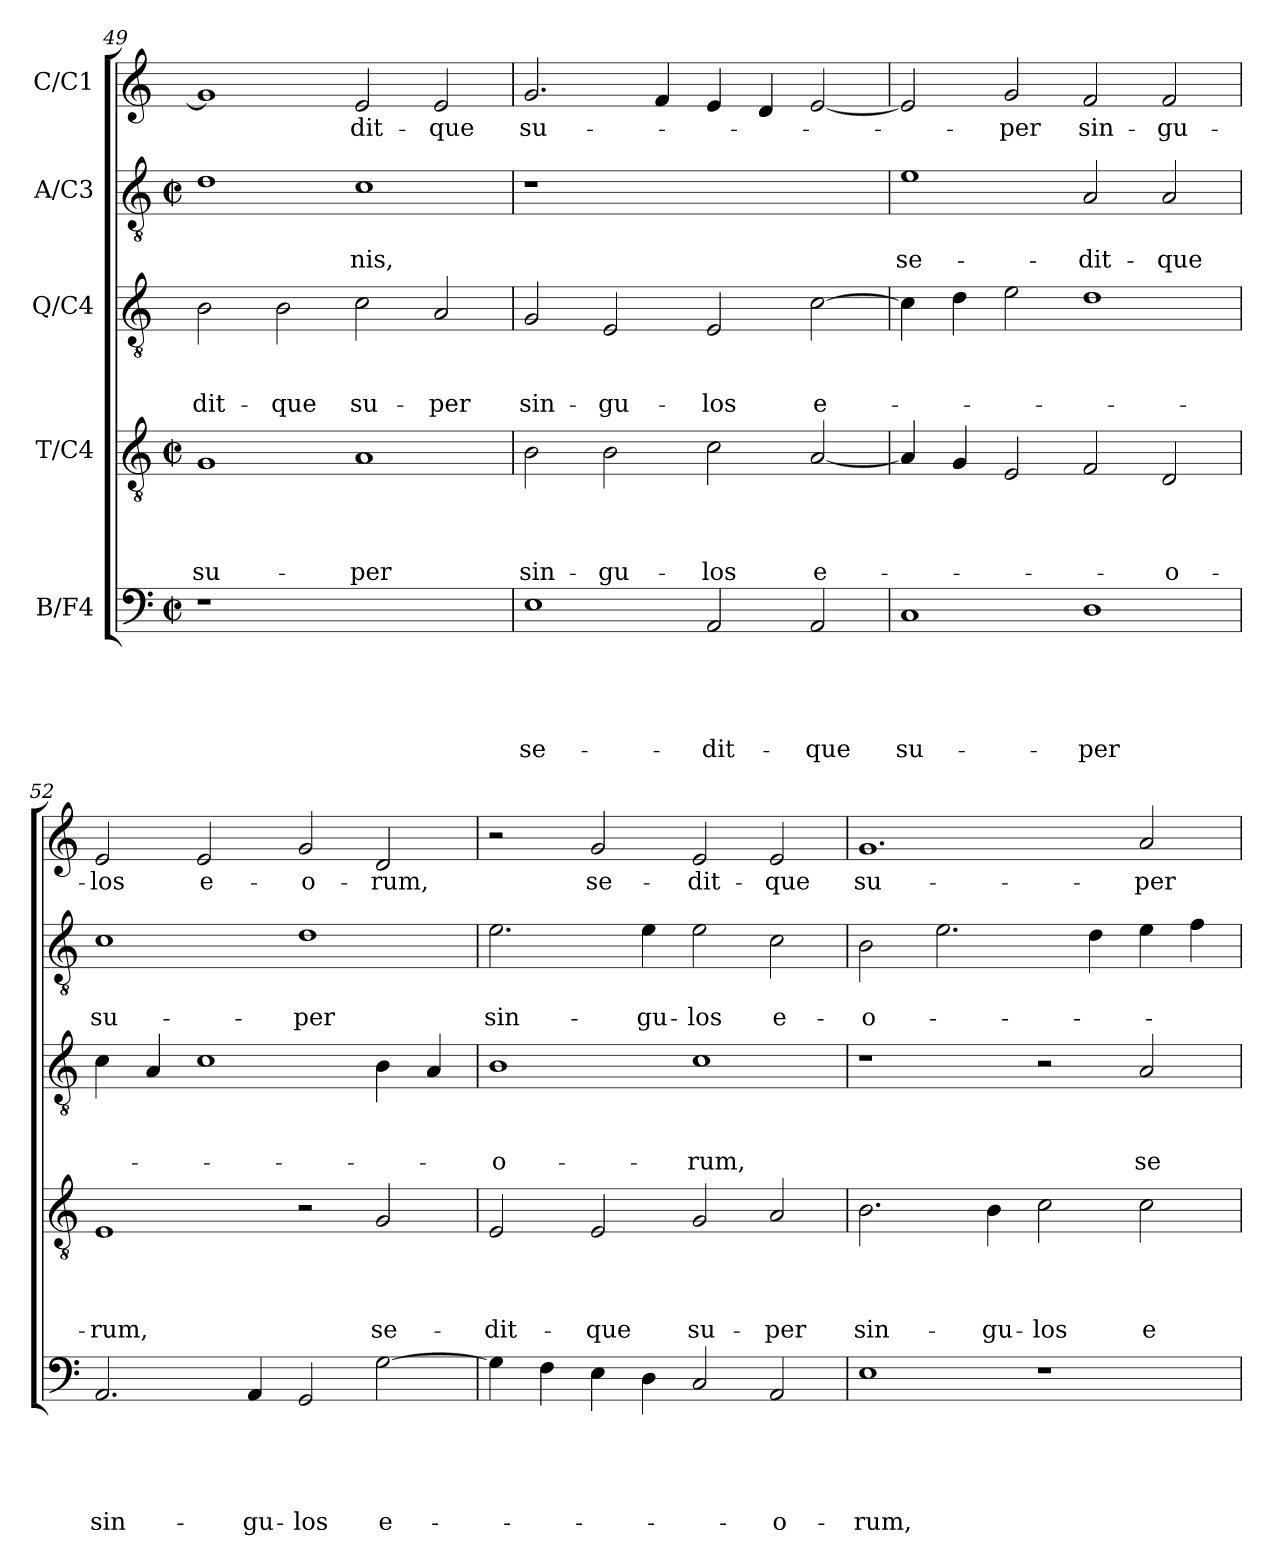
**kern	**text	**text	**text	**text	**text	**kern	**text	**text	**text	**text	**kern	**text	**text	**text	**kern	**text	**text	**kern	**text
*part5	*part5	*part5	*part5	*part5	*part5	*part4	*part4	*part4	*part4	*part4	*part3	*part3	*part3	*part3	*part2	*part2	*part2	*part1	*part1
*staff5	*staff5	*staff5	*staff5	*staff5	*staff5	*staff4	*staff4	*staff4	*staff4	*staff4	*staff3	*staff3	*staff3	*staff3	*staff2	*staff2	*staff2	*staff1	*staff1
*I"B/F4	*	*	*	*	*	*I"T/C4	*	*	*	*	*I"Q/C4	*	*	*	*I"A/C3	*	*	*I"C/C1	*
*clefF4	*	*	*	*	*	*clefGv2	*	*	*	*	*clefGv2	*	*	*	*clefGv2	*	*	*clefG2	*
*k[]	*	*	*	*	*	*k[]	*	*	*	*	*k[]	*	*	*	*k[]	*	*	*k[]	*
*C:	*	*	*	*	*	*C:	*	*	*	*	*C:	*	*	*	*C:	*	*	*C:	*
*M2/2	*	*	*	*	*	*M2/2	*	*	*	*	*	*	*	*	*M2/2	*	*	*	*
*met(c|)	*	*	*	*	*	*met(c|)	*	*	*	*	*	*	*	*	*met(c|)	*	*	*	*
=49	=49	=49	=49	=49	=49	=49	=49	=49	=49	=49	=49	=49	=49	=49	=49	=49	=49	=49	=49
!	!	!	!	!	!	!	!	!	!	!LO:LY:b	!	!	!	!LO:LY:b	!	!	!	!	!
1r	.	.	.	.	.	1G	.	.	.	su-	2B\	.	.	-dit-	1d	.	.	1g]	.
!	!	!	!	!	!	!	!	!	!	!	!	!	!	!LO:LY:b	!	!	!	!	!
.	.	.	.	.	.	.	.	.	.	.	2B\	.	.	-que	.	.	.	.	.
!	!	!	!	!	!	!	!	!	!	!LO:LY:b	!	!	!	!LO:LY:b	!	!	!LO:LY:b	!	!LO:LY:b
1ryy	.	.	.	.	.	1A	.	.	.	-per	2c\	.	.	su-	1c	.	-nis,	2e/	-dit-
!	!	!	!	!	!	!	!	!	!	!	!	!	!	!LO:LY:b	!	!	!	!	!LO:LY:b
.	.	.	.	.	.	.	.	.	.	.	2A/	.	.	-per	.	.	.	2e/	-que
=50	=50	=50	=50	=50	=50	=50	=50	=50	=50	=50	=50	=50	=50	=50	=50	=50	=50	=50	=50
!	!	!	!	!	!LO:LY:b	!	!	!	!	!LO:LY:b	!	!	!	!LO:LY:b	!	!	!	!	!LO:LY:b
1E	.	.	.	.	se-	2B\	.	.	.	sin-	2G/	.	.	sin-	1r	.	.	2.g/	su-
!	!	!	!	!	!	!	!	!	!	!LO:LY:b	!	!	!	!LO:LY:b	!	!	!	!	!
.	.	.	.	.	.	2B\	.	.	.	-gu-	2E/	.	.	-gu-	.	.	.	.	.
.	.	.	.	.	.	.	.	.	.	.	.	.	.	.	.	.	.	4f/	.
!	!	!	!	!	!LO:LY:b	!	!	!	!	!LO:LY:b	!	!	!	!LO:LY:b	!	!	!	!	!
2AA/	.	.	.	.	-dit-	2c\	.	.	.	-los	2E/	.	.	-los	1ryy	.	.	4e/	.
.	.	.	.	.	.	.	.	.	.	.	.	.	.	.	.	.	.	4d/	.
!	!	!	!	!	!LO:LY:b	!	!	!	!	!LO:LY:b	!	!	!	!LO:LY:b	!	!	!	!	!
2AA/	.	.	.	.	-que	[2A/	.	.	.	e-	[2c\	.	.	e-	.	.	.	[2e/	.
=51	=51	=51	=51	=51	=51	=51	=51	=51	=51	=51	=51	=51	=51	=51	=51	=51	=51	=51	=51
!	!	!	!	!	!LO:LY:b	!	!	!	!	!	!	!	!	!	!	!	!LO:LY:b	!	!
1C	.	.	.	.	su-	4A/]	.	.	.	.	4c\]	.	.	.	1e	.	se-	2e/]	.
.	.	.	.	.	.	4G/	.	.	.	.	4d\	.	.	.	.	.	.	.	.
!	!	!	!	!	!	!	!	!	!	!	!	!	!	!	!	!	!	!	!LO:LY:b
.	.	.	.	.	.	2E/	.	.	.	.	2e\	.	.	.	.	.	.	2g/	-per
!	!	!	!	!	!LO:LY:b	!	!	!	!	!	!	!	!	!	!	!	!LO:LY:b	!	!LO:LY:b
1D	.	.	.	.	-per	2F/	.	.	.	.	1d	.	.	.	2A/	.	-dit-	2f/	sin-
!	!	!	!	!	!	!	!	!	!	!LO:LY:b	!	!	!	!	!	!	!LO:LY:b	!	!LO:LY:b
.	.	.	.	.	.	2D/	.	.	.	-o-	.	.	.	.	2A/	.	-que	2f/	-gu-
!!LO:LB:g=z
=52	=52	=52	=52	=52	=52	=52	=52	=52	=52	=52	=52	=52	=52	=52	=52	=52	=52	=52	=52
!	!	!	!	!	!LO:LY:b	!	!	!	!	!LO:LY:b	!	!	!	!	!	!	!LO:LY:b	!	!LO:LY:b
2.AA/	.	.	.	.	sin-	1E	.	.	.	-rum,	4c\	.	.	.	1c	.	su-	2e/	-los
.	.	.	.	.	.	.	.	.	.	.	4A/	.	.	.	.	.	.	.	.
!	!	!	!	!	!	!	!	!	!	!	!	!	!	!	!	!	!	!	!LO:LY:b
.	.	.	.	.	.	.	.	.	.	.	1c	.	.	.	.	.	.	2e/	e-
!	!	!	!	!	!LO:LY:b	!	!	!	!	!	!	!	!	!	!	!	!	!	!
4AA/	.	.	.	.	-gu-	.	.	.	.	.	.	.	.	.	.	.	.	.	.
!	!	!	!	!	!LO:LY:b	!	!	!	!	!	!	!	!	!	!	!	!LO:LY:b	!	!LO:LY:b
2GG/	.	.	.	.	-los	2r	.	.	.	.	.	.	.	.	1d	.	-per	2g/	-o-
!	!	!	!	!	!LO:LY:b	!	!	!	!	!LO:LY:b	!	!	!	!	!	!	!	!	!LO:LY:b
[2G\	.	.	.	.	e-	2G/	.	.	.	se-	4B\	.	.	.	.	.	.	2d/	-rum,
.	.	.	.	.	.	.	.	.	.	.	4A/	.	.	.	.	.	.	.	.
=53	=53	=53	=53	=53	=53	=53	=53	=53	=53	=53	=53	=53	=53	=53	=53	=53	=53	=53	=53
!	!	!	!	!	!	!	!	!	!	!LO:LY:b	!	!	!	!LO:LY:b	!	!	!LO:LY:b	!	!
4G\]	.	.	.	.	.	2E/	.	.	.	-dit-	1B	.	.	-o-	2.e\	.	sin-	2r	.
4F\	.	.	.	.	.	.	.	.	.	.	.	.	.	.	.	.	.	.	.
!	!	!	!	!	!	!	!	!	!	!LO:LY:b	!	!	!	!	!	!	!	!	!LO:LY:b
4E\	.	.	.	.	.	2E/	.	.	.	-que	.	.	.	.	.	.	.	2g/	se-
!	!	!	!	!	!	!	!	!	!	!	!	!	!	!	!	!	!LO:LY:b	!	!
4D\	.	.	.	.	.	.	.	.	.	.	.	.	.	.	4e\	.	-gu-	.	.
!	!	!	!	!	!	!	!	!	!	!LO:LY:b	!	!	!	!LO:LY:b	!	!	!LO:LY:b	!	!LO:LY:b
2C/	.	.	.	.	.	2G/	.	.	.	su-	1c	.	.	-rum,	2e\	.	-los	2e/	-dit-
!	!	!	!	!	!LO:LY:b	!	!	!	!	!LO:LY:b	!	!	!	!	!	!	!LO:LY:b	!	!LO:LY:b
2AA/	.	.	.	.	-o-	2A/	.	.	.	-per	.	.	.	.	2c\	.	e-	2e/	-que
=54	=54	=54	=54	=54	=54	=54	=54	=54	=54	=54	=54	=54	=54	=54	=54	=54	=54	=54	=54
!	!	!	!	!	!LO:LY:b	!	!	!	!	!LO:LY:b	!	!	!	!	!	!	!LO:LY:b	!	!LO:LY:b
1E	.	.	.	.	-rum,	2.B\	.	.	.	sin-	1r	.	.	.	2B\	.	-o-	1.g	su-
.	.	.	.	.	.	.	.	.	.	.	.	.	.	.	2.e\	.	.	.	.
!	!	!	!	!	!	!	!	!	!	!LO:LY:b	!	!	!	!	!	!	!	!	!
.	.	.	.	.	.	4B\	.	.	.	-gu-	.	.	.	.	.	.	.	.	.
!	!	!	!	!	!	!	!	!	!	!LO:LY:b	!	!	!	!	!	!	!	!	!
1r	.	.	.	.	.	2c\	.	.	.	-los	2r	.	.	.	.	.	.	.	.
.	.	.	.	.	.	.	.	.	.	.	.	.	.	.	4d\	.	.	.	.
!	!	!	!	!	!	!	!	!	!	!LO:LY:b	!	!	!	!LO:LY:b	!	!	!	!	!LO:LY:b
.	.	.	.	.	.	2c\	.	.	.	e-	2A/	.	.	se-	4e\	.	.	2a/	-per
.	.	.	.	.	.	.	.	.	.	.	.	.	.	.	4f\	.	.	.	.
=	=	=	=	=	=	=	=	=	=	=	=	=	=	=	=	=	=	=	=
*-	*-	*-	*-	*-	*-	*-	*-	*-	*-	*-	*-	*-	*-	*-	*-	*-	*-	*-	*-
